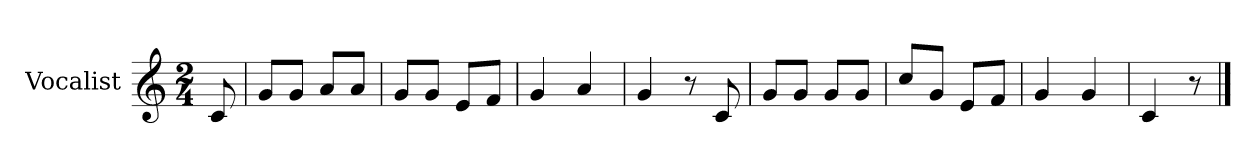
**kern
*part1
*staff1
*I"Vocalist
*k[]
*C:
*M2/4
=
8c
=1
8gL
8gJ
8aL
8aJ
=2
8gL
8gJ
8eL
8fJ
=3
4g
4a
=4
4g
8r
8c
=5
8gL
8gJ
8gL
8gJ
=6
8ccL
8gJ
8eL
8fJ
=7
4g
4g
=8
4c
8r
==
*-
